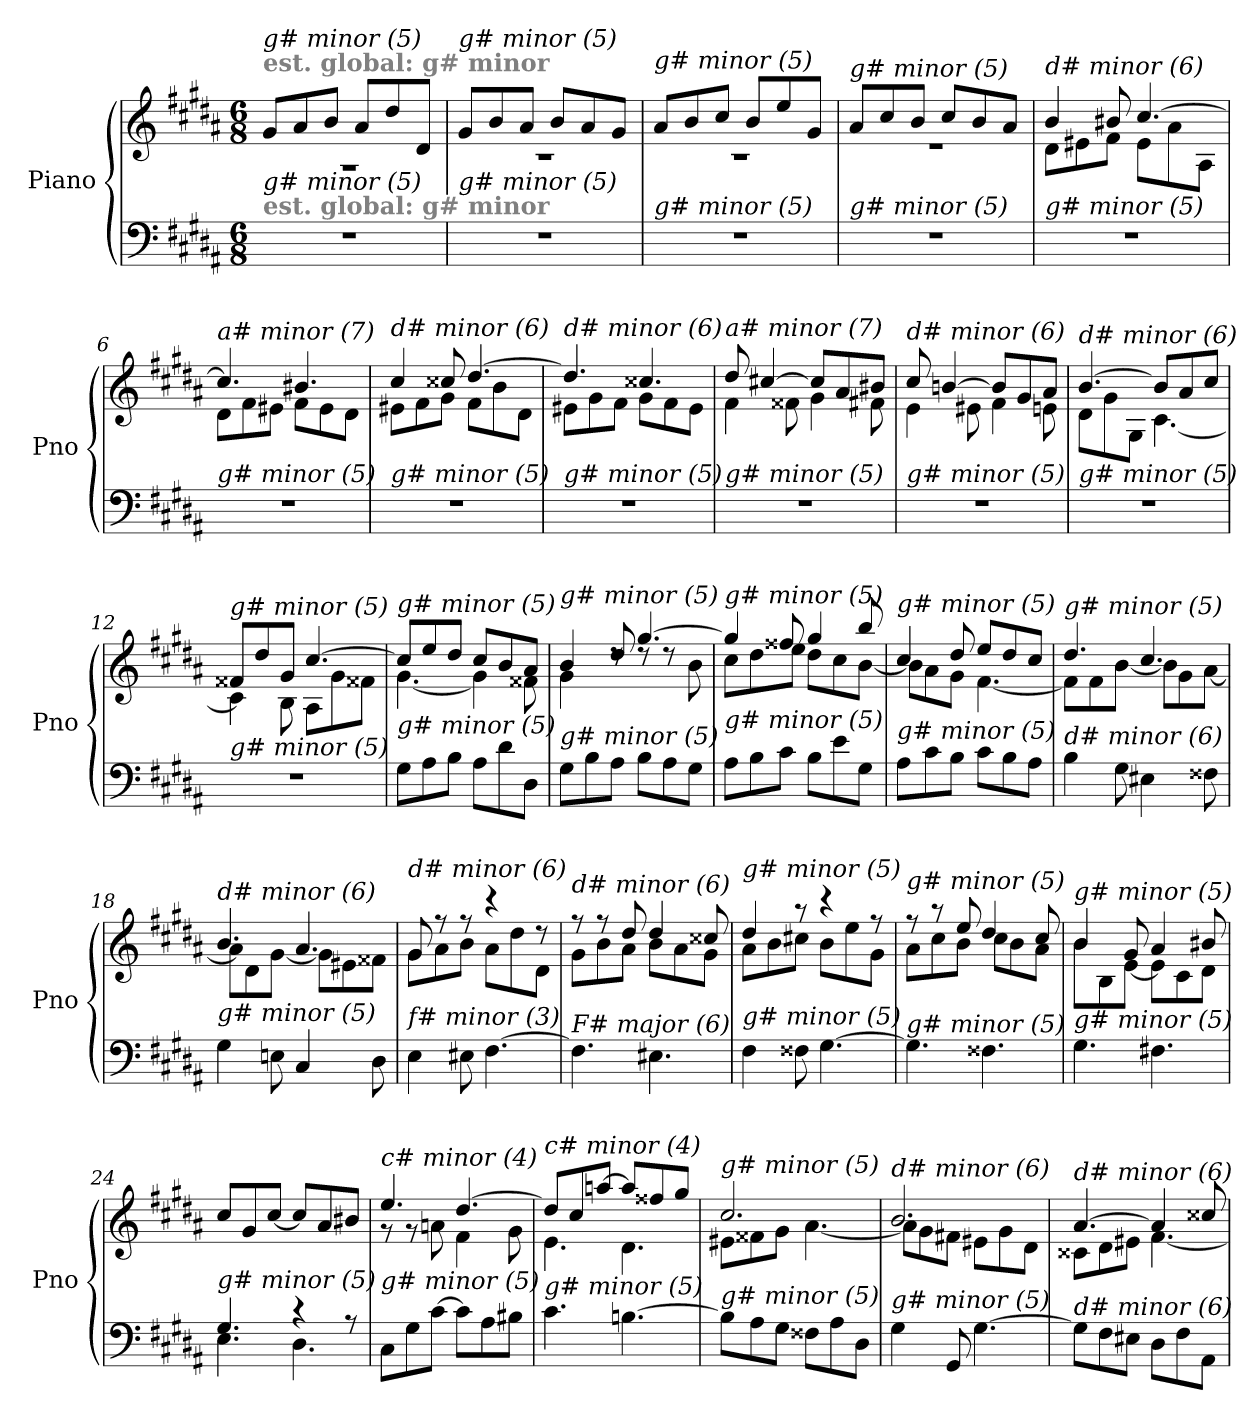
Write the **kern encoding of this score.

**kern	**kern
*part1	*part1
*staff2	*staff1
*I"Piano	*
*I'Pno	*
*clefF4	*clefG2
*k[f#c#g#d#a#]	*k[f#c#g#d#a#]
*M6/8	*M6/8
=1	=1
*	*^
!	!LO:TX:a:B:color=#808080:t=est. global&colon; g# minor	!
!	!LO:TX:i:t=g# minor (5)	!
!LO:TX:a:B:color=#808080:t=est. global&colon; g# minor	!	!
!LO:TX:i:t=g# minor (5)	!	!
2.r	8g#/L	2.r
.	8a#/	.
.	8b/J	.
.	8a#/L	.
.	8dd#/	.
.	8d#/J	.
=2	=2	=2
!	!LO:TX:i:t=g# minor (5)	!
!LO:TX:i:t=g# minor (5)	!	!
2.r	8g#/L	2.r
.	8b/	.
.	8a#/J	.
.	8b/L	.
.	8a#/	.
.	8g#/J	.
=3	=3	=3
!	!LO:TX:i:t=g# minor (5)	!
!LO:TX:i:t=g# minor (5)	!	!
2.r	8a#/L	2.r
.	8b/	.
.	8cc#/J	.
.	8b/L	.
.	8ee/	.
.	8g#/J	.
=4	=4	=4
!	!LO:TX:i:t=g# minor (5)	!
!LO:TX:i:t=g# minor (5)	!	!
2.r	8a#/L	2.r
.	8cc#/	.
.	8b/J	.
.	8cc#/L	.
.	8b/	.
.	8a#/J	.
=5	=5	=5
!	!LO:TX:i:t=d# minor (6)	!
!LO:TX:i:t=g# minor (5)	!	!
2.r	4b/	8d#\L
.	.	8e#X\
.	8b#X/	8f#\J
.	[4.cc#/	8e#\L
.	.	8a#\
.	.	8A#\J
=6	=6	=6
!	!LO:TX:i:t=a# minor (7)	!
!LO:TX:i:t=g# minor (5)	!	!
2.r	4.cc#/]	8d#\L
.	.	8f#\
.	.	8e#X\J
.	4.b#X/	8f#\L
.	.	8e#\
.	.	8d#\J
!!LO:LB:g=z	!!
=7	=7	=7
!	!LO:TX:i:t=d# minor (6)	!
!LO:TX:i:t=g# minor (5)	!	!
2.r	4cc#/	8e#X\L
.	.	8f#\
.	8cc##X/	8g#\J
.	[4.dd#/	8f#\L
.	.	8b\
.	.	8d#\J
=8	=8	=8
!	!LO:TX:i:t=d# minor (6)	!
!LO:TX:i:t=g# minor (5)	!	!
2.r	4.dd#/]	8e#X\L
.	.	8g#\
.	.	8f#\J
.	4.cc##X/	8g#\L
.	.	8f#\
.	.	8e#\J
=9	=9	=9
!	!LO:TX:i:t=a# minor (7)	!
!LO:TX:i:t=g# minor (5)	!	!
2.r	8dd#/	4f#\
.	[4cc#X/	.
.	.	8f##X\
.	8cc#/L]	4g#\
.	8a#/	.
.	8b#X/J	8f#X\
=10	=10	=10
!	!LO:TX:i:t=d# minor (6)	!
!LO:TX:i:t=g# minor (5)	!	!
2.r	8cc#/	4e\
.	[4bn/	.
.	.	8e#X\
.	8b/L]	4f#\
.	8g#/	.
.	8a#/J	8en\
=11	=11	=11
!	!LO:TX:i:t=d# minor (6)	!
!LO:TX:i:t=g# minor (5)	!	!
2.r	[4.b/	8d#\L
.	.	8g#\
.	.	8G#\J
.	8b/L]	[4.c#\
.	8a#/	.
.	8cc#/J	.
!!LO:LB:g=z	!!
=12	=12	=12
!	!LO:TX:i:t=g# minor (5)	!
!LO:TX:i:t=g# minor (5)	!	!
2.r	8f##X/L	4c#\]
.	8dd#/	.
.	8g#/J	8B\
.	[4.cc#/	8A#\L
.	.	8g#\
.	.	8f##X\J
=13	=13	=13
!	!LO:TX:i:t=g# minor (5)	!
!LO:TX:i:t=g# minor (5)	!	!
8G#\L	8cc#/L]	[4.g#\
8A#\	8ee/	.
8B\J	8dd#/J	.
8A#\L	8cc#/L	4g#\]
8d#\	8b/	.
8D#\J	8a#/J	8f##X\
=14	=14	=14
!	!LO:TX:i:t=g# minor (5)	!
!LO:TX:i:t=g# minor (5)	!	!
8G#\L	4b/	4g#\
8B\	.	.
8A#\J	8dd#/	8rdd
8B\L	[4.gg#/	8rdd
8A#\	.	8rdd
8G#\J	.	8b\
=15	=15	=15
!	!LO:TX:i:t=g# minor (5)	!
!LO:TX:i:t=g# minor (5)	!	!
8A#\L	4gg#/]	8cc#\L
8B\	.	8dd#\
8c#\J	8ff##X/	8ee\J
8B\L	4gg#/	8dd#\L
8e\	.	8cc#\
8G#\J	8bb/	[8b\J
=16	=16	=16
!	!LO:TX:i:t=g# minor (5)	!
!LO:TX:i:t=g# minor (5)	!	!
8A#\L	4cc#/	8b\L]
8c#\	.	8a#\
8B\J	8dd#/	8g#\J
8c#\L	8ee/L	[4.f#\
8B\	8dd#/	.
8A#\J	8cc#/J	.
=17	=17	=17
!	!LO:TX:i:t=g# minor (5)	!
!LO:TX:i:t=d# minor (6)	!	!
4B\	4.dd#/	8f#\L]
.	.	8f#\
8G#\	.	[8b\J
4E#X\	4.cc#/	8b\L]
.	.	8g#\
8F##X\	.	[8a#\J
!!LO:LB:g=z	!!
=18	=18	=18
!	!LO:TX:i:t=d# minor (6)	!
!LO:TX:i:t=g# minor (5)	!	!
4G#\	4.b/	8a#\L]
.	.	8d#\
8En\	.	[8g#\J
4C#/	4.a#/	8g#\L]
.	.	8e#X\
8D#\	.	8f##X\J
=19	=19	=19
!	!LO:TX:i:t=d# minor (6)	!
!LO:TX:i:t=f# minor (3)	!	!
4E\	8g#/	8g#\L
.	8r	8a#\
8E#X\	8r	8b\J
[4.F#\	4r	8a#\L
.	.	8dd#\
.	8r	8d#\J
=20	=20	=20
!	!LO:TX:i:t=d# minor (6)	!
!LO:TX:i:t=F# major (6)	!	!
4.F#\]	8r	8g#\L
.	8r	8b\
.	8dd#/	8a#\J
4.E#X\	4dd#/	8b\L
.	.	8a#\
.	8cc##X/	8g#\J
=21	=21	=21
!	!LO:TX:i:t=g# minor (5)	!
!LO:TX:i:t=g# minor (5)	!	!
4F#\	4dd#/	8a#\L
.	.	8b\
8F##X\	8r	8cc#X\J
[4.G#\	4r	8b\L
.	.	8ee\
.	8r	8g#\J
=22	=22	=22
!	!LO:TX:i:t=g# minor (5)	!
!LO:TX:i:t=g# minor (5)	!	!
4.G#\]	8r	8a#\L
.	8r	8cc#\
.	8ee/	8b\J
4.F##X\	4dd#/	8cc#\L
.	.	8b\
.	8cc#/	8a#\J
=23	=23	=23
!	!LO:TX:i:t=g# minor (5)	!
!LO:TX:i:t=g# minor (5)	!	!
4.G#\	4b/	8b\L
.	.	8B\
.	8g#/	[8e\J
4.F#X\	4a#/	8e\L]
.	.	8c#\
.	8b#X/	8d#\J
!!LO:LB:g=z
=24	=24	=24
*^	*	*
!	!	!LO:TX:i:t=g# minor (5)	!
!LO:TX:i:t=g# minor (5)	!	!	!
*	*	*v	*v
4.G#/	4.E\	8cc#/L
.	.	8g#/
.	.	[8cc#/J
4r	4.D#\	8cc#/L]
.	.	8a#/
8r	.	8b#X/J
*v	*v	*
=25	=25
*	*^
!	!LO:TX:i:t=c# minor (4)	!
!LO:TX:i:t=g# minor (5)	!	!
8C#\L	4.ee/	8r
8G#\	.	8r
[8c#\J	.	8an\
8c#\L]	[4.dd#/	4f#\
8A#\	.	.
8B#X\J	.	8g#\
=26	=26	=26
!	!LO:TX:i:t=c# minor (4)	!
!LO:TX:i:t=g# minor (5)	!	!
4.c#\	8dd#/L]	4.e\
.	8cc#/	.
.	[8aan/J	.
[4.Bn\	8aa/L]	4.d#\
.	8ff##X/	.
.	8gg#/J	.
=27	=27	=27
!	!LO:TX:i:t=g# minor (5)	!
!LO:TX:i:t=g# minor (5)	!	!
8B\L]	2.cc#/	8e#X\L
8A#\	.	8f##X\
8G#\J	.	8g#\J
8F##X\L	.	[4.a#\
8A#\	.	.
8D#\J	.	.
=28	=28	=28
!	!LO:TX:i:t=d# minor (6)	!
!LO:TX:i:t=g# minor (5)	!	!
4G#\	2.b/	8a#\L]
.	.	8g#\
8GG#/	.	8f#X\J
[4.G#\	.	8e#X\L
.	.	8g#\
.	.	8d#\J
!!LO:PB:g=z	!!
=29	=29	=29
!	!LO:TX:i:t=d# minor (6)	!
!LO:TX:i:t=d# minor (6)	!	!
8G#\L]	[4.a#/	8c##X\L
8F#\	.	8d#\
8E#X\J	.	8e#X\J
8D#\L	4a#/]	[4.f#\
8F#\	.	.
8AA#\J	8cc##X/	.
*	*v	*v
=	=
*-	*-
